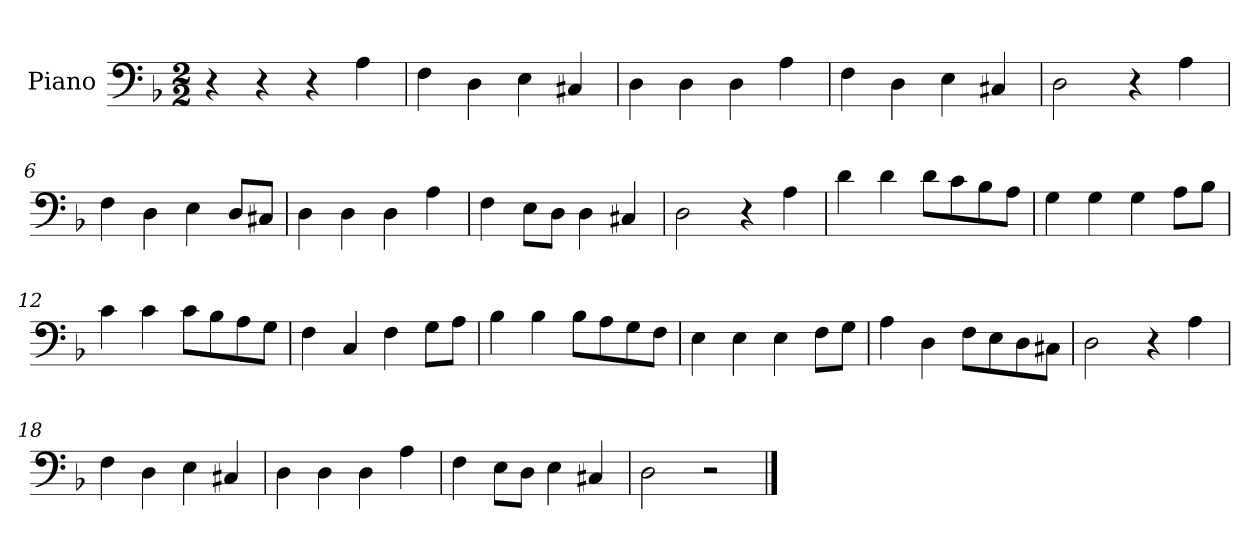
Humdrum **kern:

**kern
*part1
*staff1
*I"Piano
*I'Pno
*clefF4
*k[b-]
*d:
*M2/2
=1
4r
4r
4r
4A\
=2
4F\
4D\
4E\
4C#X/
=3
4D\
4D\
4D\
4A\
=4
4F\
4D\
4E\
4C#X/
=5
2D\
4r
4A\
=6
4F\
4D\
4E\
8D/L
8C#X/J
=7
4D\
4D\
4D\
4A\
=8
4F\
8E\L
8D\J
4D\
4C#X/
=9
2D\
4r
4A\
=10
4d\
4d\
8d\L
8c\
8B-\
8A\J
=11
4G\
4G\
4G\
8A\L
8B-\J
=12
4c\
4c\
8c\L
8B-\
8A\
8G\J
=13
4F\
4C/
4F\
8G\L
8A\J
=14
4B-\
4B-\
8B-\L
8A\
8G\
8F\J
=15
4E\
4E\
4E\
8F\L
8G\J
=16
4A\
4D\
8F\L
8E\
8D\
8C#X\J
=17
2D\
4r
4A\
=18
4F\
4D\
4E\
4C#X/
=19
4D\
4D\
4D\
4A\
=20
4F\
8E\L
8D\J
4E\
4C#X/
=21
2D\
2r
==
*-
